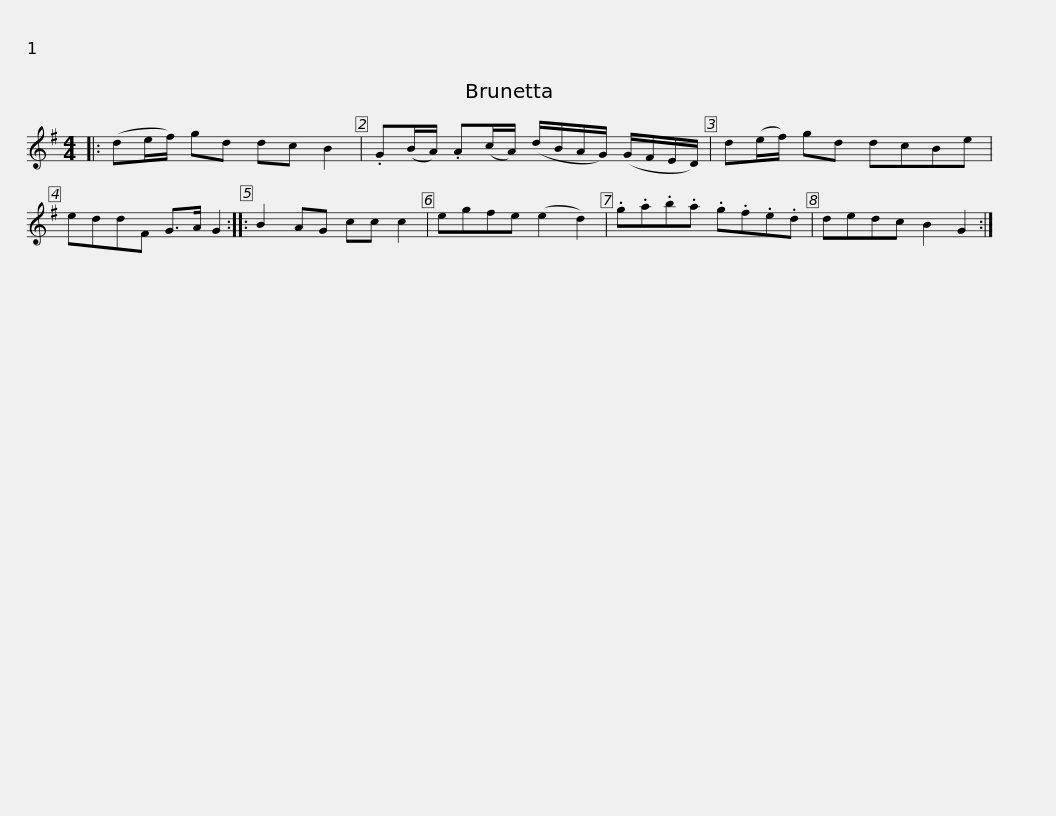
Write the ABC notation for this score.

X:1
L:1/8
M:4/4
I:linebreak $
K:G
V:1 treble
V:1
|: (de/f/) gd dc B2 | .G(B/A/) .A(c/A/) (d/B/A/G/) (G/F/E/D/) | d(e/f/) gd dcBe | eddF G>A G2 ::$ B2 AG cc c2 | %5
 egfe (e2 d2) | .g.a.b.a .g.f.e.d | dedc B2 G2 :| %8
